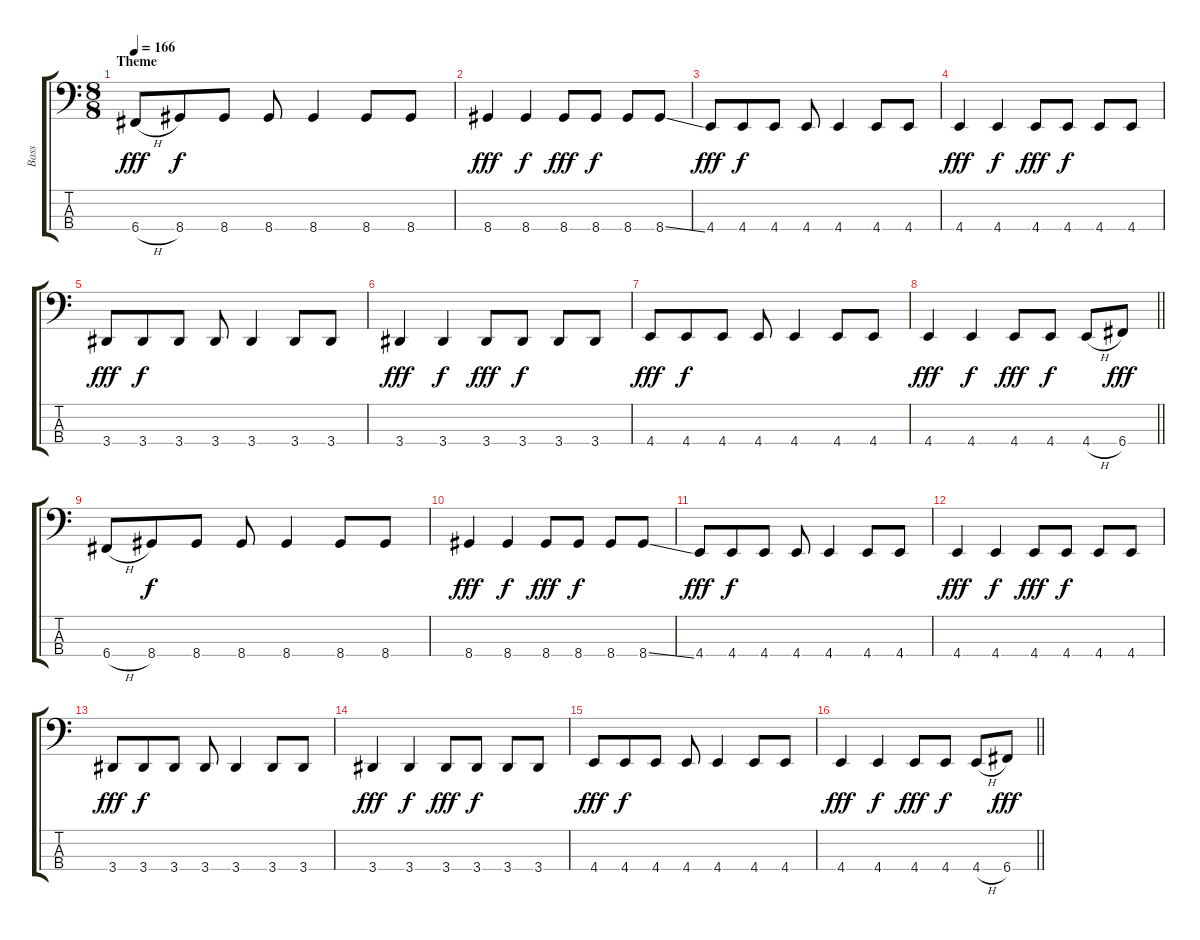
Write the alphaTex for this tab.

\track ("Bass" "Bass") {instrument electricbassfinger bank 37}
\staff {score tabs}
\tuning (Eb2 Bb1 F1 C1) {hide}
\ts (8 8)
\section ("" "Theme")
\tempo 166
\clef f4
\ks c
6.4{h}.8{dy fff} 8.4.8{dy f} 8.4.8 8.4.8 8.4.4 8.4.8 8.4.8 |
8.4.4{dy fff} 8.4.4{dy f} 8.4.8{dy fff} 8.4.8{dy f} 8.4.8 8.4{ss}.8 |
4.4.8{dy fff} 4.4.8{dy f} 4.4.8 4.4.8 4.4.4 4.4.8 4.4.8 |
4.4.4{dy fff} 4.4.4{dy f} 4.4.8{dy fff} 4.4.8{dy f} 4.4.8 4.4.8 |
3.4.8{dy fff} 3.4.8{dy f} 3.4.8 3.4.8 3.4.4 3.4.8 3.4.8 |
3.4.4{dy fff} 3.4.4{dy f} 3.4.8{dy fff} 3.4.8{dy f} 3.4.8 3.4.8 |
4.4.8{dy fff} 4.4.8{dy f} 4.4.8 4.4.8 4.4.4 4.4.8 4.4.8 |
\barLineRight lightlight
4.4.4{dy fff} 4.4.4{dy f} 4.4.8{dy fff} 4.4.8{dy f} 4.4{h}.8 6.4.8{dy fff} |
\section ("" "")
6.4{h}.8 8.4.8{dy f} 8.4.8 8.4.8 8.4.4 8.4.8 8.4.8 |
8.4.4{dy fff} 8.4.4{dy f} 8.4.8{dy fff} 8.4.8{dy f} 8.4.8 8.4{ss}.8 |
4.4.8{dy fff} 4.4.8{dy f} 4.4.8 4.4.8 4.4.4 4.4.8 4.4.8 |
4.4.4{dy fff} 4.4.4{dy f} 4.4.8{dy fff} 4.4.8{dy f} 4.4.8 4.4.8 |
3.4.8{dy fff} 3.4.8{dy f} 3.4.8 3.4.8 3.4.4 3.4.8 3.4.8 |
3.4.4{dy fff} 3.4.4{dy f} 3.4.8{dy fff} 3.4.8{dy f} 3.4.8 3.4.8 |
4.4.8{dy fff} 4.4.8{dy f} 4.4.8 4.4.8 4.4.4 4.4.8 4.4.8 |
\barLineRight lightlight
4.4.4{dy fff} 4.4.4{dy f} 4.4.8{dy fff} 4.4.8{dy f} 4.4{h}.8 6.4.8{dy fff}
